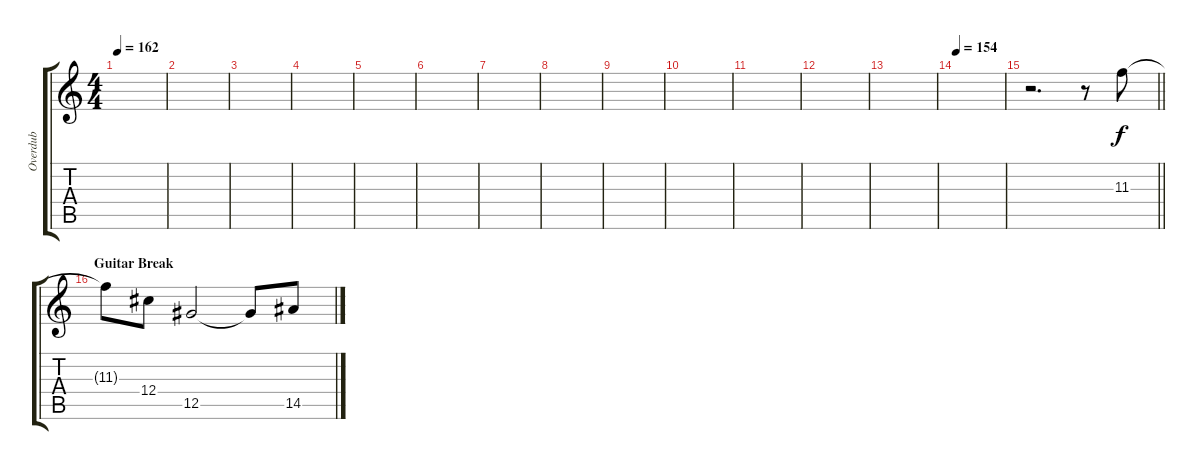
\track ("Overdub" "Overdub") {instrument distortionguitar}
\staff {score tabs}
\tuning (Eb4 Bb3 Gb3 Db3 Ab2 Eb2) {hide}
\ts (4 4)
\tempo 162
\clef g2
\ks c
|
|
|
|
|
|
|
|
|
|
|
|
|
\tempo 154
|
\barLineRight lightlight
r.2{d} r.8 11.3.8{volume 11} |
\section ("" "Guitar Break")
11.3{t}.8{volume 11} 12.4.8 12.5.2 12.5{t}.8 14.5.8
